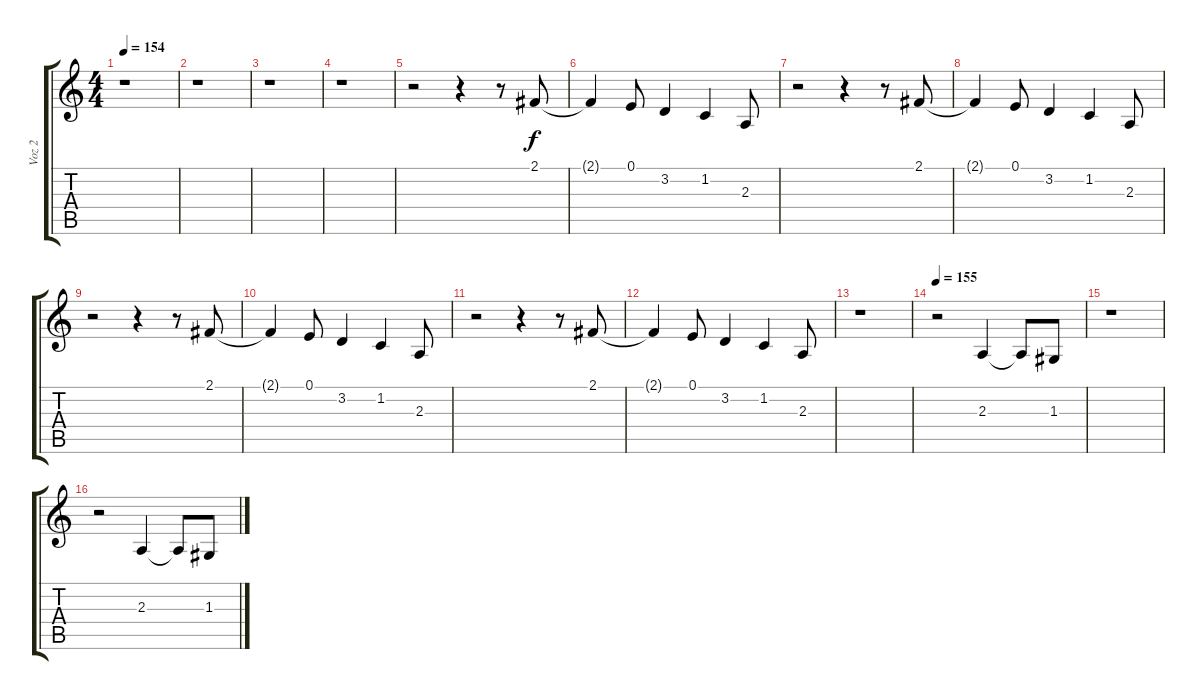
\track ("Voz 2" "Voz 2") {instrument baritonesax}
\staff {score tabs}
\tuning (E4 B3 G3 D3 A2 E2) {hide}
\ts (4 4)
\tempo 154
\clef g2
\ks c
r.1{dy f instrument baritonesax} |
r.1 |
r.1 |
r.1 |
r.2 r.4 r.8 2.1.8 |
2.1{t}.4 0.1.8 3.2.4 1.2.4 2.3.8 |
r.2 r.4 r.8 2.1.8 |
2.1{t}.4 0.1.8 3.2.4 1.2.4 2.3.8 |
r.2 r.4 r.8 2.1.8 |
2.1{t}.4 0.1.8 3.2.4 1.2.4 2.3.8 |
r.2 r.4 r.8 2.1.8 |
2.1{t}.4 0.1.8 3.2.4 1.2.4 2.3.8 |
r.1 |
\tempo 155
r.2 2.3.4 2.3{t}.8 1.3.8 |
r.1 |
r.2 2.3.4 2.3{t}.8 1.3.8
